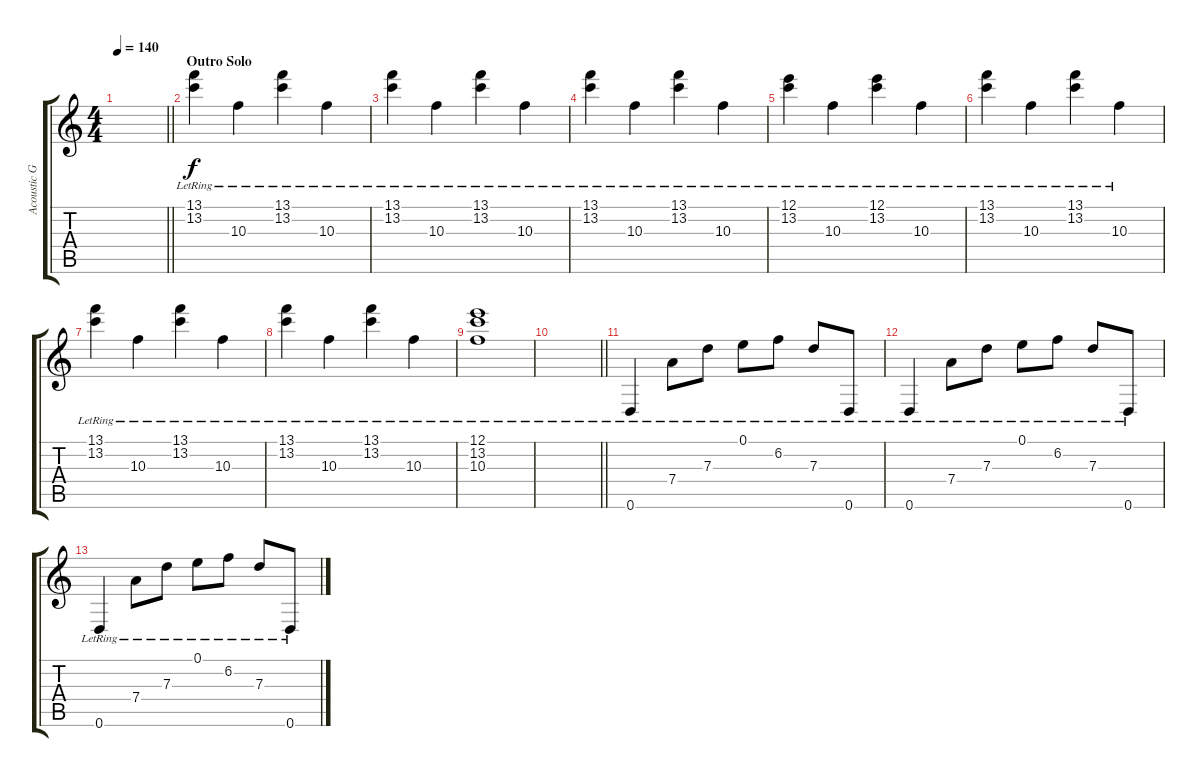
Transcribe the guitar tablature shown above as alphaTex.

\track ("Acoustic Guitar III" "Acoustic G") {instrument acousticguitarsteel}
\staff {score tabs}
\tuning (E4 B3 G3 D3 A2 D2) {hide}
\ts (4 4)
\tempo 140
\clef g2
\barLineRight lightlight
\ks c
|
\section ("" "Outro Solo")
(13.1{lr} 13.2{lr}).4 10.3{lr}.4 (13.1{lr} 13.2{lr}).4 10.3{lr}.4 |
(13.1{lr} 13.2{lr}).4 10.3{lr}.4 (13.1{lr} 13.2{lr}).4 10.3{lr}.4 |
(13.1{lr} 13.2{lr}).4 10.3{lr}.4 (13.1{lr} 13.2{lr}).4 10.3{lr}.4 |
(12.1{lr} 13.2{lr}).4 10.3{lr}.4 (12.1{lr} 13.2{lr}).4 10.3{lr}.4 |
(13.1{lr} 13.2{lr}).4 10.3{lr}.4 (13.1{lr} 13.2{lr}).4 10.3{lr}.4 |
(13.1{lr} 13.2{lr}).4 10.3{lr}.4 (13.1{lr} 13.2{lr}).4 10.3{lr}.4 |
(13.1{lr} 13.2{lr}).4 10.3{lr}.4 (13.1{lr} 13.2{lr}).4 10.3{lr}.4 |
(12.1{lr} 13.2{lr} 10.3).1 |
\barLineRight lightlight
|
0.6{lr}.4 7.4{lr}.8 7.3{lr}.8 0.1{lr}.8 6.2{lr}.8 7.3{lr}.8 0.6{lr}.8 |
0.6{lr}.4 7.4{lr}.8 7.3{lr}.8 0.1{lr}.8 6.2{lr}.8 7.3{lr}.8 0.6{lr}.8 |
0.6{lr}.4 7.4{lr}.8 7.3{lr}.8 0.1{lr}.8 6.2{lr}.8 7.3{lr}.8 0.6{lr}.8
